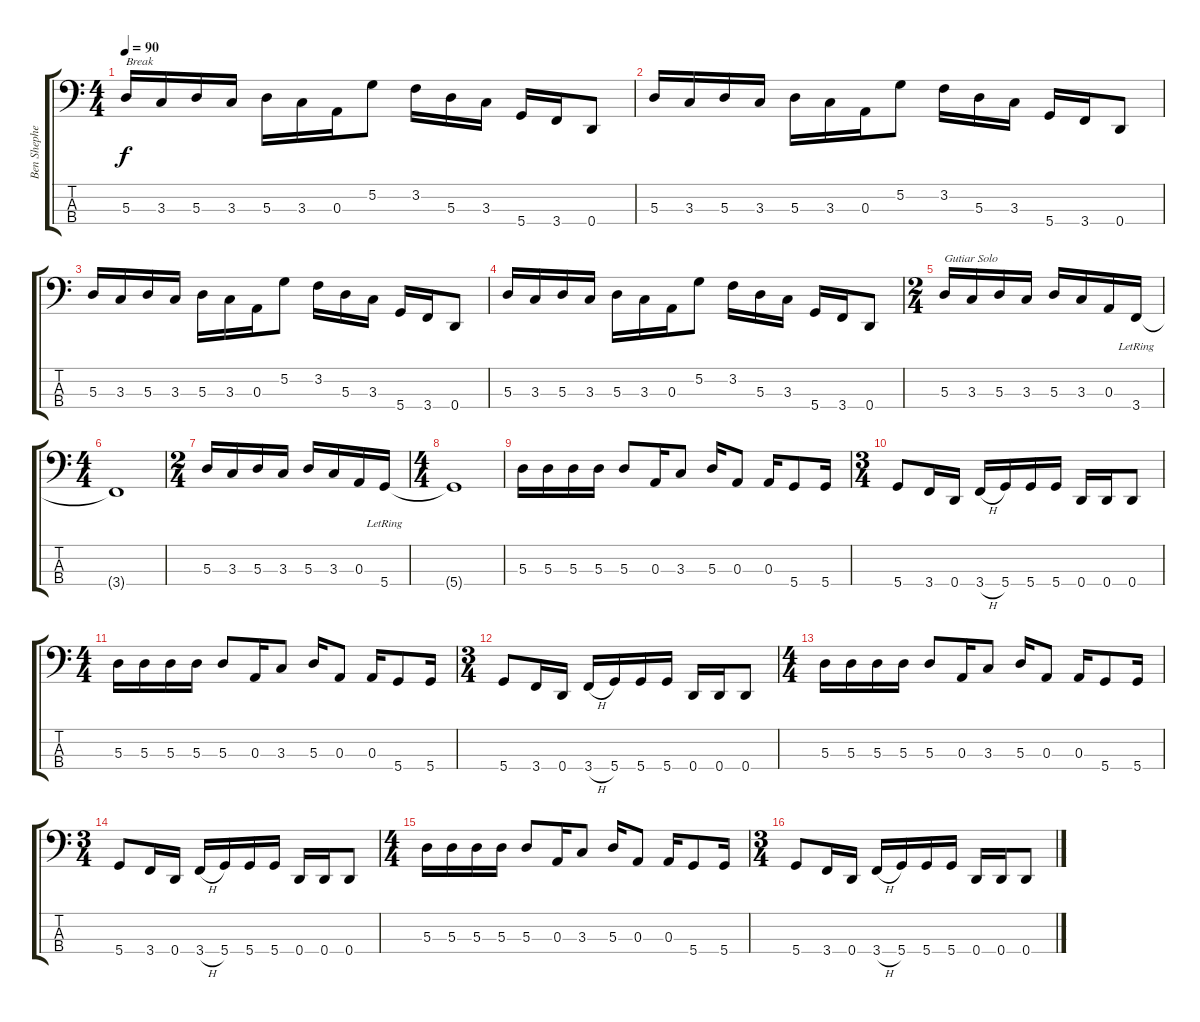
\track ("Ben Shepherd" "Ben Shephe") {instrument electricbassfinger}
\staff {score tabs}
\tuning (G2 D2 A1 D1) {hide}
\ts (4 4)
\tempo 90
\clef f4
\ks c
5.3.16{txt "Break" dy f} 3.3.16 5.3.16 3.3.16 5.3.16 3.3.16 0.3.16 5.2.8 3.2.16 5.3.16 3.3.16 5.4.16 3.4.16 0.4.8 |
5.3.16 3.3.16 5.3.16 3.3.16 5.3.16 3.3.16 0.3.16 5.2.8 3.2.16 5.3.16 3.3.16 5.4.16 3.4.16 0.4.8 |
5.3.16 3.3.16 5.3.16 3.3.16 5.3.16 3.3.16 0.3.16 5.2.8 3.2.16 5.3.16 3.3.16 5.4.16 3.4.16 0.4.8 |
5.3.16 3.3.16 5.3.16 3.3.16 5.3.16 3.3.16 0.3.16 5.2.8 3.2.16 5.3.16 3.3.16 5.4.16 3.4.16 0.4.8 |
\ts (2 4)
5.3.16{txt "Gutiar Solo"} 3.3.16 5.3.16 3.3.16 5.3.16 3.3.16 0.3.16 3.4{lr}.16 |
\ts (4 4)
3.4{t}.1 |
\ts (2 4)
5.3.16 3.3.16 5.3.16 3.3.16 5.3.16 3.3.16 0.3.16 5.4{lr}.16 |
\ts (4 4)
5.4{t}.1 |
5.3.16 5.3.16 5.3.16 5.3.16 5.3.8 0.3.16 3.3.8 5.3.16 0.3.8 0.3.16 5.4.8 5.4.16 |
\ts (3 4)
5.4.8 3.4.16 0.4.16 3.4{h}.16 5.4.16 5.4.16 5.4.16 0.4.16 0.4.16 0.4.8 |
\ts (4 4)
5.3.16 5.3.16 5.3.16 5.3.16 5.3.8 0.3.16 3.3.8 5.3.16 0.3.8 0.3.16 5.4.8 5.4.16 |
\ts (3 4)
5.4.8 3.4.16 0.4.16 3.4{h}.16 5.4.16 5.4.16 5.4.16 0.4.16 0.4.16 0.4.8 |
\ts (4 4)
5.3.16 5.3.16 5.3.16 5.3.16 5.3.8 0.3.16 3.3.8 5.3.16 0.3.8 0.3.16 5.4.8 5.4.16 |
\ts (3 4)
5.4.8 3.4.16 0.4.16 3.4{h}.16 5.4.16 5.4.16 5.4.16 0.4.16 0.4.16 0.4.8 |
\ts (4 4)
5.3.16 5.3.16 5.3.16 5.3.16 5.3.8 0.3.16 3.3.8 5.3.16 0.3.8 0.3.16 5.4.8 5.4.16 |
\ts (3 4)
5.4.8 3.4.16 0.4.16 3.4{h}.16 5.4.16 5.4.16 5.4.16 0.4.16 0.4.16 0.4.8
